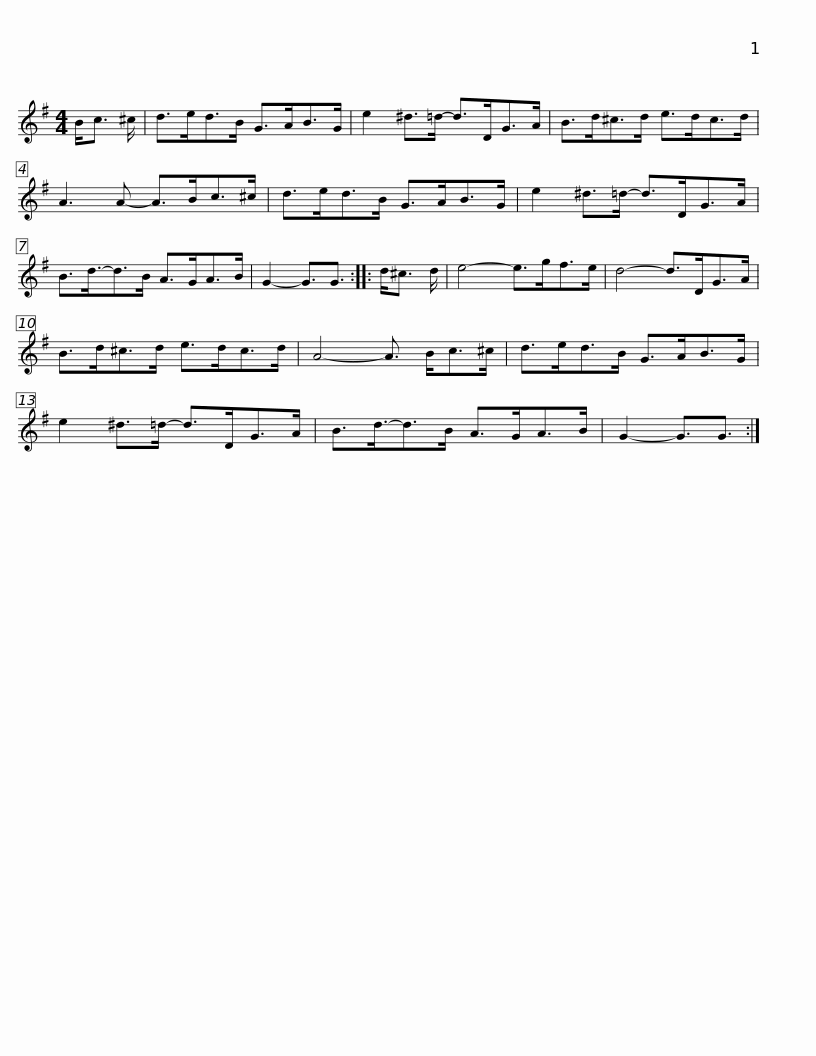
X:1
L:1/8
M:4/4
I:linebreak $
K:G
V:1 treble
V:1
 B<c ^c/ | d>ed>B G>AB>G | e2 ^d>=d- d>DG>A | B>d^c>d e>dc>d | A3 A- A>Bc>^c |$ %5
 d>ed>B G>AB>G | e2 ^d>=d- d>DG>A | B3/2d3/4-d>B A>GA>B | G2- G3/2G3/2 :: d<^c d/ | %10
 e4- e>gf>e |$ d4- d>DG>A | B>d^c>d e>dc>d | A4- A3/2 B<c^c/ | d>ed>B G>AB>G | %15
 e2 ^d>=d- d>DG>A |$ B3/2d3/4-d>B A>GA>B | G2- G3/2G3/2 :| %18
